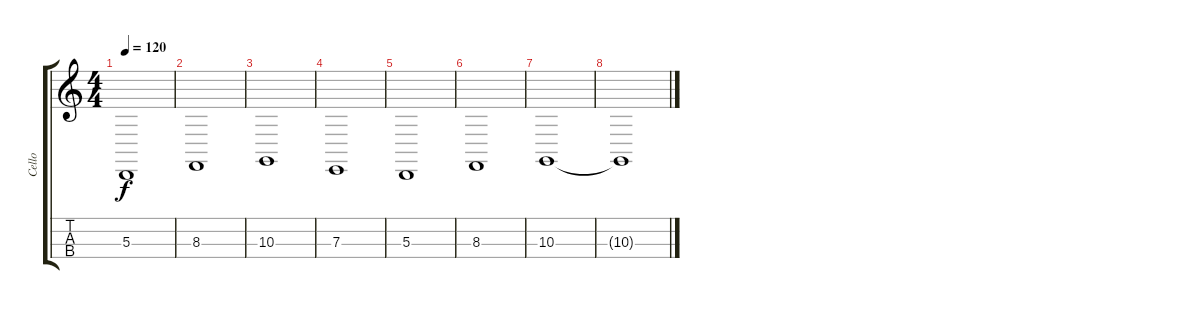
\track ("Cello" "Cello") {instrument cello}
\staff {score tabs}
\tuning (G2 D2 A1 E2) {hide}
\ts (4 4)
\tempo 120
\clef g2
\ks c
5.3.1{dy f volume 14} |
8.3.1 |
10.3.1 |
7.3.1 |
5.3.1 |
8.3.1 |
10.3.1 |
10.3{t}.1{volume 14}
